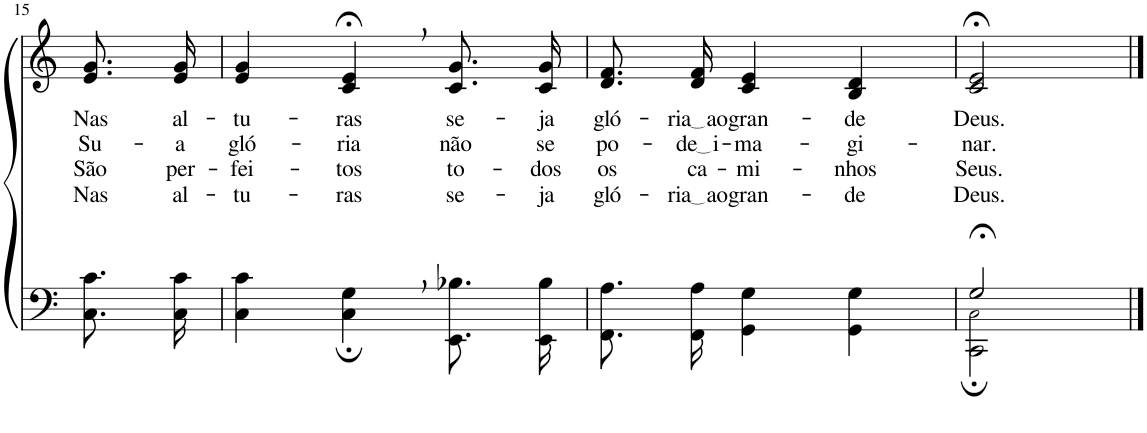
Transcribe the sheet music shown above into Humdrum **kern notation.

**kern	**kern	**text	**text	**text	**text
*part2	*part1	*part1	*part1	*part1	*part1
*staff2	*staff1	*staff1	*staff1	*staff1	*staff1
*I"Parte III e IV	*I"Parte I e II	*	*	*	*
!!LO:PB:g=z
*clefF4	*clefG2	*	*	*	*
*Trd-1c-2	*Trd-1c-2	*	*	*	*
*k[]	*k[]	*	*	*	*
*M3/4	*M3/4	*	*	*	*
=15	=15	=15	=15	=15	=15
!	!	!LO:LY:b	!LO:LY:b	!LO:LY:b	!LO:LY:b
8.C\ 8.c\L	8.e/ 8.g/L	Nas	Su-	São	Nas
!	!	!LO:LY:b	!LO:LY:b	!LO:LY:b	!LO:LY:b
16C\ 16c\Jk	16e/ 16g/Jk	al-	-a	per-	al-
=16	=16	=16	=16	=16	=16
!	!	!LO:LY:b	!LO:LY:b	!LO:LY:b	!LO:LY:b
4C\ 4c\	4e/ 4g/	-tu-	gló-	-fei-	-tu-
!	!	!LO:LY:b	!LO:LY:b	!LO:LY:b	!LO:LY:b
4C\;, 4G\;,	4c/;<, 4e/;<,	-ras	-ria	-tos	-ras
!	!	!LO:LY:b	!LO:LY:b	!LO:LY:b	!LO:LY:b
8.EE/ 8.B-X/L	8.c/ 8.g/L	se-	não	to-	se-
!	!	!LO:LY:b	!LO:LY:b	!LO:LY:b	!LO:LY:b
16EE/ 16B-/Jk	16c/ 16g/Jk	-ja	se	-dos	-ja
=17	=17	=17	=17	=17	=17
!	!	!LO:LY:b	!LO:LY:b	!LO:LY:b	!LO:LY:b
8.FF/ 8.A/L	8.d/ 8.f/L	gló-	po-	os	gló-
!	!	!LO:LY:b	!LO:LY:b	!LO:LY:b	!LO:LY:b
16FF/ 16A/Jk	16d/ 16f/Jk	ria ao	de i	ca-	ria ao
!	!	!LO:LY:b	!LO:LY:b	!LO:LY:b	!LO:LY:b
4GG\ 4G\	4c/ 4e/	gran-	-ma-	-mi-	gran-
!	!	!LO:LY:b	!LO:LY:b	!LO:LY:b	!LO:LY:b
4GG\ 4G\	4B/ 4d/	-de	-gi-	-nhos	-de
=18	=18	=18	=18	=18	=18
*^	*	*	*	*	*
!	!	!	!LO:LY:b	!LO:LY:b	!LO:LY:b	!LO:LY:b
2G;</	2CC\; 2C!\;	2c/;< 2e/;<	Deus.	-nar.	Seus.	Deus.
*v	*v	*	*	*	*	*
==	==	==	==	==	==
*-	*-	*-	*-	*-	*-
